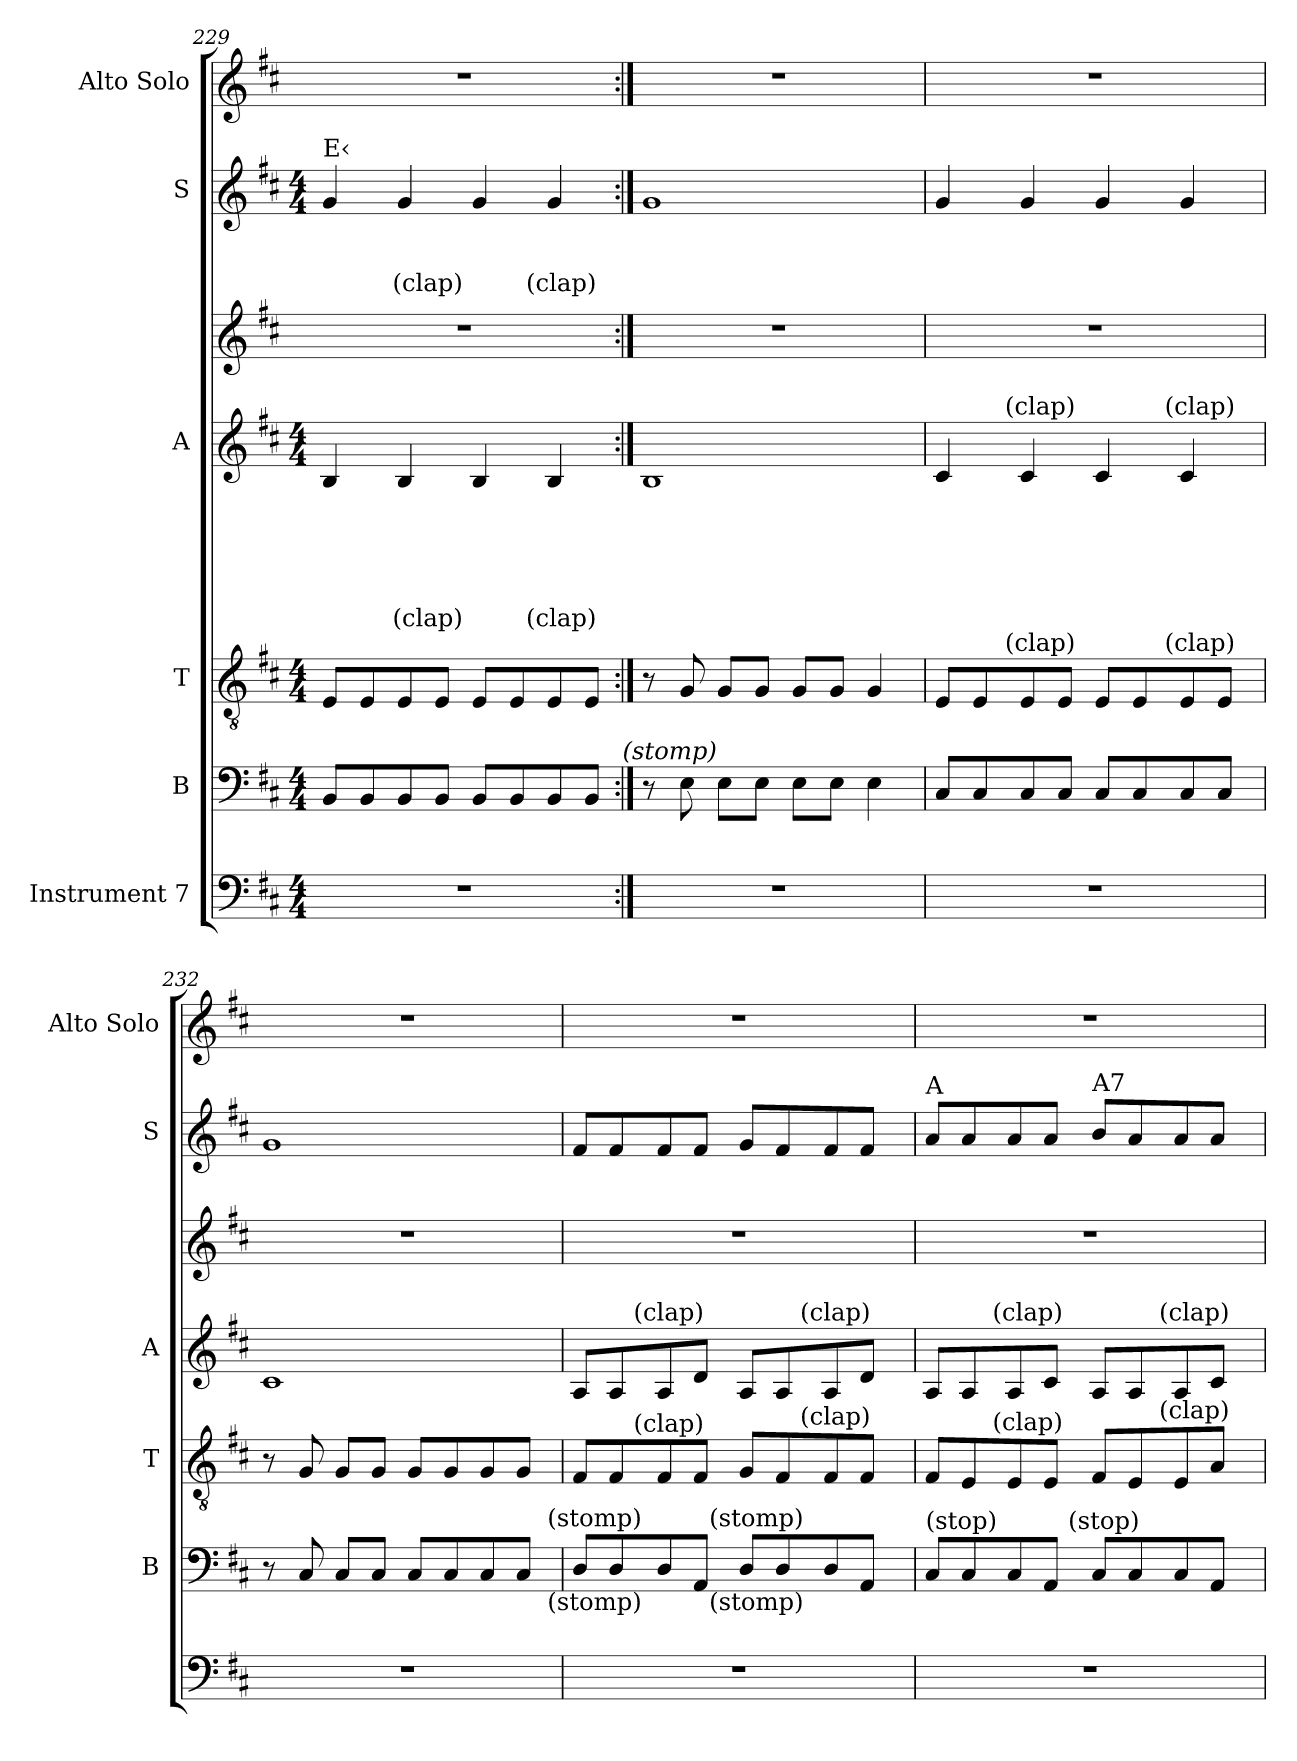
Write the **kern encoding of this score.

**kern	**kern	**kern	**kern	**text	**text	**text	**text	**text	**text	**kern	**kern	**text	**text	**text	**kern
*part7	*part6	*part5	*part4	*part4	*part4	*part4	*part4	*part4	*part4	*part3	*part2	*part2	*part2	*part2	*part1
*staff7	*staff6	*staff5	*staff4	*staff4	*staff4	*staff4	*staff4	*staff4	*staff4	*staff3	*staff2	*staff2	*staff2	*staff2	*staff1
*I"Instrument 7	*I"B	*I"T	*I"A	*	*	*	*	*	*	*	*I"S	*	*	*	*I"Alto Solo
*	*I'B	*I'T	*I'A	*	*	*	*	*	*	*	*I'S	*	*	*	*I'Alto Solo
*clefF4	*clefF4	*clefGv2	*clefG2	*	*	*	*	*	*	*clefG2	*clefG2	*	*	*	*clefG2
*k[f#c#]	*k[f#c#]	*k[f#c#]	*k[f#c#]	*	*	*	*	*	*	*k[f#c#]	*k[f#c#]	*	*	*	*k[f#c#]
*D:	*D:	*D:	*D:	*	*	*	*	*	*	*D:	*D:	*	*	*	*D:
*M4/4	*M4/4	*M4/4	*M4/4	*	*	*	*	*	*	*	*M4/4	*	*	*	*
=229	=229	=229	=229	=229	=229	=229	=229	=229	=229	=229	=229	=229	=229	=229	=229
!	!	!	!	!	!	!	!	!	!	!	!LO:TX:a:t=E‹	!	!	!	!
1r	8BB/L	8E/L	4B/	.	.	.	.	.	.	1r	4g/	.	.	.	1r
.	8BB/	8E/	.	.	.	.	.	.	.	.	.	.	.	.	.
!	!	!	!	!	!	!	!	!	!LO:LY:b	!	!	!	!	!LO:LY:b	!
.	8BB/	8E/	4B/	.	.	.	.	.	(clap)	.	4g/	.	.	(clap)	.
.	8BB/J	8E/J	.	.	.	.	.	.	.	.	.	.	.	.	.
.	8BB/L	8E/L	4B/	.	.	.	.	.	.	.	4g/	.	.	.	.
.	8BB/	8E/	.	.	.	.	.	.	.	.	.	.	.	.	.
!	!	!	!	!	!	!	!	!	!LO:LY:b	!	!	!	!	!LO:LY:b	!
.	8BB/	8E/	4B/	.	.	.	.	.	(clap)	.	4g/	.	.	(clap)	.
.	8BB/J	8E/J	.	.	.	.	.	.	.	.	.	.	.	.	.
!	!LO:TX:a:i:t=(stomp)	!	!	!	!	!	!	!	!	!	!	!	!	!	!
=230:|!	=230:|!	=230:|!	=230:|!	=230:|!	=230:|!	=230:|!	=230:|!	=230:|!	=230:|!	=230:|!	=230:|!	=230:|!	=230:|!	=230:|!	=230:|!
1r	8r	8r	1B	.	.	.	.	.	.	1r	1g	.	.	.	1r
.	8E\	8G/	.	.	.	.	.	.	.	.	.	.	.	.	.
.	8E\L	8G/L	.	.	.	.	.	.	.	.	.	.	.	.	.
.	8E\J	8G/J	.	.	.	.	.	.	.	.	.	.	.	.	.
.	8E\L	8G/L	.	.	.	.	.	.	.	.	.	.	.	.	.
.	8E\J	8G/J	.	.	.	.	.	.	.	.	.	.	.	.	.
.	4E\	4G/	.	.	.	.	.	.	.	.	.	.	.	.	.
!!LO:PB:g=z
=231	=231	=231	=231	=231	=231	=231	=231	=231	=231	=231	=231	=231	=231	=231	=231
*	*	*^	*^	*	*	*	*	*	*	*	*	*	*	*	*
1r	8C#/L	8E/L	8..ryy	4c#/	8..ryy	.	.	.	.	.	.	1r	4g/	.	.	.	1r
.	8C#/	8E/	.	.	.	.	.	.	.	.	.	.	.	.	.	.	.
!	!	!	!	!	!LO:TX:a:t=(clap)	!	!	!	!	!	!	!	!	!	!	!	!
!	!	!	!LO:TX:a:t=(clap)	!	!	!	!	!	!	!	!	!	!	!	!	!	!
.	.	.	2ryy	.	2ryy	.	.	.	.	.	.	.	.	.	.	.	.
.	8C#/	8E/	.	4c#/	.	.	.	.	.	.	.	.	4g/	.	.	.	.
.	8C#/J	8E/J	.	.	.	.	.	.	.	.	.	.	.	.	.	.	.
.	8C#/L	8E/L	.	4c#/	.	.	.	.	.	.	.	.	4g/	.	.	.	.
.	8C#/	8E/	.	.	.	.	.	.	.	.	.	.	.	.	.	.	.
!	!	!	!	!	!LO:TX:a:t=(clap)	!	!	!	!	!	!	!	!	!	!	!	!
!	!	!	!LO:TX:a:t=(clap)	!	!	!	!	!	!	!	!	!	!	!	!	!	!
.	.	.	4ryy	.	4ryy	.	.	.	.	.	.	.	.	.	.	.	.
.	8C#/	8E/	.	4c#/	.	.	.	.	.	.	.	.	4g/	.	.	.	.
.	8C#/J	8E/J	.	.	.	.	.	.	.	.	.	.	.	.	.	.	.
.	.	.	32ryy	.	32ryy	.	.	.	.	.	.	.	.	.	.	.	.
=232	=232	=232	=232	=232	=232	=232	=232	=232	=232	=232	=232	=232	=232	=232	=232	=232	=232
!	!LO:TX:a:i:t=(stomp)	!	!	!	!	!	!	!	!	!	!	!	!	!	!	!	!
!	!LO:TX:b:i:t=(stomp)	!	!	!	!	!	!	!	!	!	!	!	!	!	!	!	!
*	*	*v	*v	*	*	*	*	*	*	*	*	*	*	*	*	*	*
*	*^	*	*v	*v	*	*	*	*	*	*	*	*	*	*	*	*
1r	8r	2ryy	8r	1c#	.	.	.	.	.	.	1r	1g	.	.	.	1r
.	8C#/	.	8G/	.	.	.	.	.	.	.	.	.	.	.	.	.
.	8C#/L	.	8G/L	.	.	.	.	.	.	.	.	.	.	.	.	.
.	8C#/J	.	8G/J	.	.	.	.	.	.	.	.	.	.	.	.	.
.	8C#/L	4...ryy	8G/L	.	.	.	.	.	.	.	.	.	.	.	.	.
.	8C#/	.	8G/	.	.	.	.	.	.	.	.	.	.	.	.	.
.	8C#/	.	8G/	.	.	.	.	.	.	.	.	.	.	.	.	.
.	8C#/J	.	8G/J	.	.	.	.	.	.	.	.	.	.	.	.	.
!	!	!LO:TX:b:t=(stomp)	!	!	!	!	!	!	!	!	!	!	!	!	!	!
!	!	!LO:TX:a:t=(stomp)	!	!	!	!	!	!	!	!	!	!	!	!	!	!
.	.	32ryy	.	.	.	.	.	.	.	.	.	.	.	.	.	.
=233	=233	=233	=233	=233	=233	=233	=233	=233	=233	=233	=233	=233	=233	=233	=233	=233
*	*	*	*^	*^	*	*	*	*	*	*	*	*	*	*	*	*
1r	8D/L	4ryy	8F#/L	8.ryy	8A/L	8.ryy	.	.	.	.	.	.	1r	8f#/L	.	.	.	1r
.	8D/	.	8F#/	.	8A/	.	.	.	.	.	.	.	.	8f#/	.	.	.	.
!	!	!	!	!	!	!LO:TX:a:t=(clap)	!	!	!	!	!	!	!	!	!	!	!	!
!	!	!	!	!LO:TX:a:t=(clap)	!	!	!	!	!	!	!	!	!	!	!	!	!	!
.	.	.	.	2ryy	.	2ryy	.	.	.	.	.	.	.	.	.	.	.	.
.	8D/	8ryy	8F#/	.	8A/	.	.	.	.	.	.	.	.	8f#/	.	.	.	.
.	8AA/J	32ryy	8F#/J	.	8d/J	.	.	.	.	.	.	.	.	8f#/J	.	.	.	.
!	!	!LO:TX:b:t=(stomp)	!	!	!	!	!	!	!	!	!	!	!	!	!	!	!	!
!	!	!LO:TX:a:t=(stomp)	!	!	!	!	!	!	!	!	!	!	!	!	!	!	!	!
.	.	2ryy	.	.	.	.	.	.	.	.	.	.	.	.	.	.	.	.
.	8D/L	.	8G/L	.	8A/L	.	.	.	.	.	.	.	.	8g/L	.	.	.	.
.	8D/	.	8F#/	.	8A/	.	.	.	.	.	.	.	.	8f#/	.	.	.	.
!	!	!	!	!	!	!LO:TX:a:t=(clap)	!	!	!	!	!	!	!	!	!	!	!	!
!	!	!	!	!LO:TX:a:t=(clap)	!	!	!	!	!	!	!	!	!	!	!	!	!	!
.	.	.	.	4ryy	.	4ryy	.	.	.	.	.	.	.	.	.	.	.	.
.	8D/	.	8F#/	.	8A/	.	.	.	.	.	.	.	.	8f#/	.	.	.	.
.	8AA/J	.	8F#/J	.	8d/J	.	.	.	.	.	.	.	.	8f#/J	.	.	.	.
.	.	16.ryy	.	.	.	.	.	.	.	.	.	.	.	.	.	.	.	.
.	.	.	.	16ryy	.	16ryy	.	.	.	.	.	.	.	.	.	.	.	.
!!LO:LB:g=z
=234	=234	=234	=234	=234	=234	=234	=234	=234	=234	=234	=234	=234	=234	=234	=234	=234	=234	=234
!	!	!	!	!	!	!	!	!	!	!	!	!	!	!LO:TX:a:t=A	!	!	!	!
!	!LO:TX:a:t=(stop)	!	!	!	!	!	!	!	!	!	!	!	!	!	!	!	!	!
1r	8C#/L	4..ryy	8F#/L	8..ryy	8A/L	8..ryy	.	.	.	.	.	.	1r	8a/L	.	.	.	1r
.	8C#/	.	8E/	.	8A/	.	.	.	.	.	.	.	.	8a/	.	.	.	.
!	!	!	!	!	!	!LO:TX:a:t=(clap)	!	!	!	!	!	!	!	!	!	!	!	!
!	!	!	!	!LO:TX:a:t=(clap)	!	!	!	!	!	!	!	!	!	!	!	!	!	!
.	.	.	.	2ryy	.	2ryy	.	.	.	.	.	.	.	.	.	.	.	.
.	8C#/	.	8E/	.	8A/	.	.	.	.	.	.	.	.	8a/	.	.	.	.
.	8AA/J	.	8E/J	.	8c#/J	.	.	.	.	.	.	.	.	8a/J	.	.	.	.
!	!	!LO:TX:a:t=(stop)	!	!	!	!	!	!	!	!	!	!	!	!	!	!	!	!
.	.	2ryy	.	.	.	.	.	.	.	.	.	.	.	.	.	.	.	.
!	!	!	!	!	!	!	!	!	!	!	!	!	!	!LO:TX:a:t=A7	!	!	!	!
.	8C#/L	.	8F#/L	.	8A/L	.	.	.	.	.	.	.	.	8b/L	.	.	.	.
.	8C#/	.	8E/	.	8A/	.	.	.	.	.	.	.	.	8a/	.	.	.	.
!	!	!	!	!	!	!LO:TX:a:t=(clap)	!	!	!	!	!	!	!	!	!	!	!	!
!	!	!	!	!LO:TX:a:t=(clap)	!	!	!	!	!	!	!	!	!	!	!	!	!	!
.	.	.	.	4ryy	.	4ryy	.	.	.	.	.	.	.	.	.	.	.	.
.	8C#/	.	8E/	.	8A/	.	.	.	.	.	.	.	.	8a/	.	.	.	.
.	8AA/J	.	8A/J	.	8c#/J	.	.	.	.	.	.	.	.	8a/J	.	.	.	.
.	.	16ryy	.	.	.	.	.	.	.	.	.	.	.	.	.	.	.	.
.	.	.	.	32ryy	.	32ryy	.	.	.	.	.	.	.	.	.	.	.	.
!	!LO:TX:a:t=(stop)	!	!	!	!	!	!	!	!	!	!	!	!	!	!	!	!	!
*	*v	*v	*	*	*v	*v	*	*	*	*	*	*	*	*	*	*	*	*
*	*	*v	*v	*	*	*	*	*	*	*	*	*	*	*	*	*
=	=	=	=	=	=	=	=	=	=	=	=	=	=	=	=
*-	*-	*-	*-	*-	*-	*-	*-	*-	*-	*-	*-	*-	*-	*-	*-
